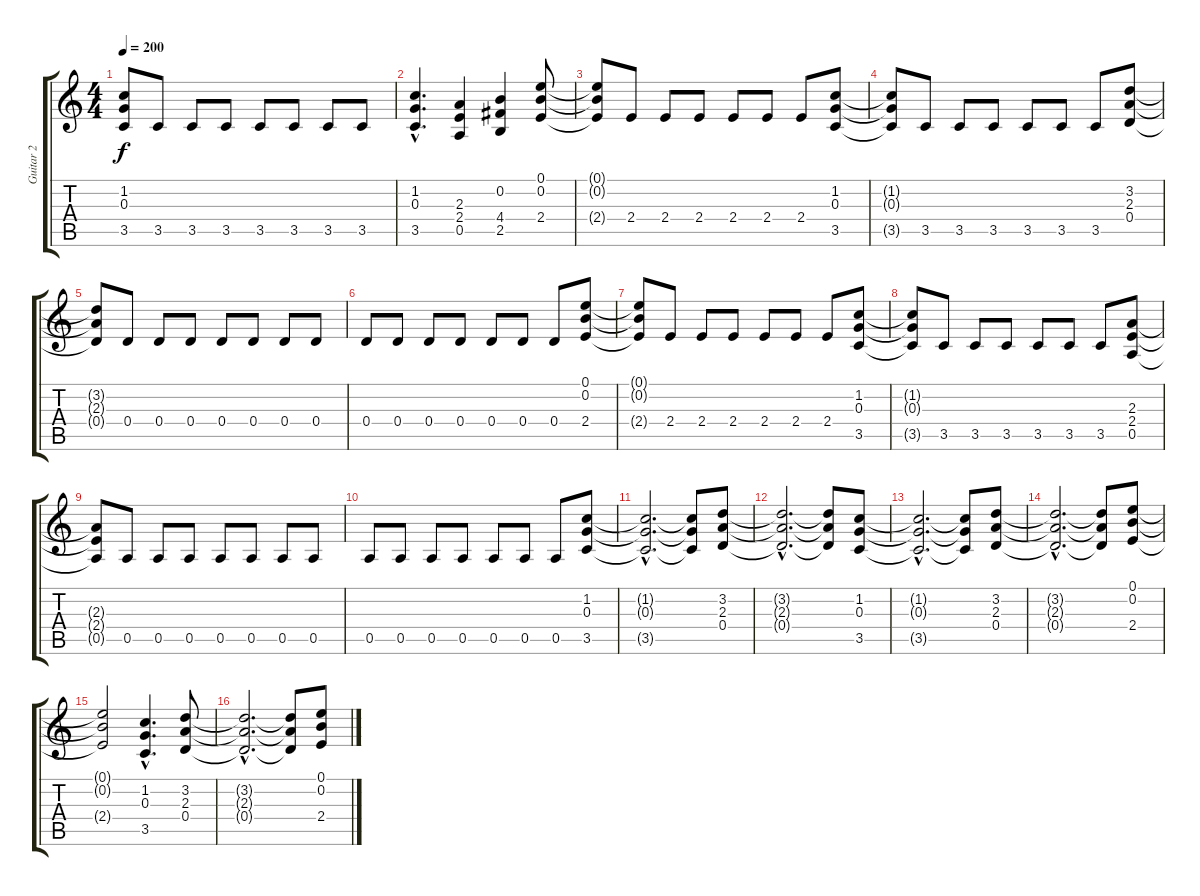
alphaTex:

\track ("Guitar 2" "Guitar 2") {instrument distortionguitar}
\staff {score tabs}
\tuning (E4 B3 G3 D3 A2 E2) {hide}
\ts (4 4)
\tempo 200
\clef g2
\ks c
(1.2{t} 0.3{t} 3.5{t}).8{dy f} 3.5.8 3.5.8 3.5.8 3.5.8 3.5.8 3.5.8 3.5.8 |
(1.2{hac} 0.3{hac} 3.5{hac}).4{d} (2.3 2.4 0.5).4 (0.2 4.4 2.5).4 (0.1 0.2 2.4).8 |
(0.1{t} 0.2{t} 2.4{t}).8 2.4.8 2.4.8 2.4.8 2.4.8 2.4.8 2.4.8 (1.2 0.3 3.5).8 |
(1.2{t} 0.3{t} 3.5{t}).8 3.5.8 3.5.8 3.5.8 3.5.8 3.5.8 3.5.8 (3.2 2.3 0.4).8 |
(3.2{t} 2.3{t} 0.4{t}).8 0.4.8 0.4.8 0.4.8 0.4.8 0.4.8 0.4.8 0.4.8 |
0.4.8 0.4.8 0.4.8 0.4.8 0.4.8 0.4.8 0.4.8 (0.1 0.2 2.4).8 |
(0.1{t} 0.2{t} 2.4{t}).8 2.4.8 2.4.8 2.4.8 2.4.8 2.4.8 2.4.8 (1.2 0.3 3.5).8 |
(1.2{t} 0.3{t} 3.5{t}).8 3.5.8 3.5.8 3.5.8 3.5.8 3.5.8 3.5.8 (2.3 2.4 0.5).8 |
(2.3{t} 2.4{t} 0.5{t}).8 0.5.8 0.5.8 0.5.8 0.5.8 0.5.8 0.5.8 0.5.8 |
0.5.8 0.5.8 0.5.8 0.5.8 0.5.8 0.5.8 0.5.8 (1.2 0.3 3.5).8 |
(1.2{hac t} 0.3{hac t} 3.5{hac t}).2{d} (1.2{t} 0.3{t} 3.5{t}).8 (3.2 2.3 0.4).8 |
(3.2{hac t} 2.3{hac t} 0.4{hac t}).2{d} (3.2{t} 2.3{t} 0.4{t}).8 (1.2 0.3 3.5).8 |
(1.2{hac t} 0.3{hac t} 3.5{hac t}).2{d} (1.2{t} 0.3{t} 3.5{t}).8 (3.2 2.3 0.4).8 |
(3.2{hac t} 2.3{hac t} 0.4{hac t}).2{d} (3.2{t} 2.3{t} 0.4{t}).8 (0.1 0.2 2.4).8 |
(0.1{t} 0.2{t} 2.4{t}).2 (1.2{hac} 0.3{hac} 3.5{hac}).4{d} (3.2 2.3 0.4).8 |
(3.2{hac t} 2.3{hac t} 0.4{hac t}).2{d} (3.2{t} 2.3{t} 0.4{t}).8 (0.1 0.2 2.4).8
